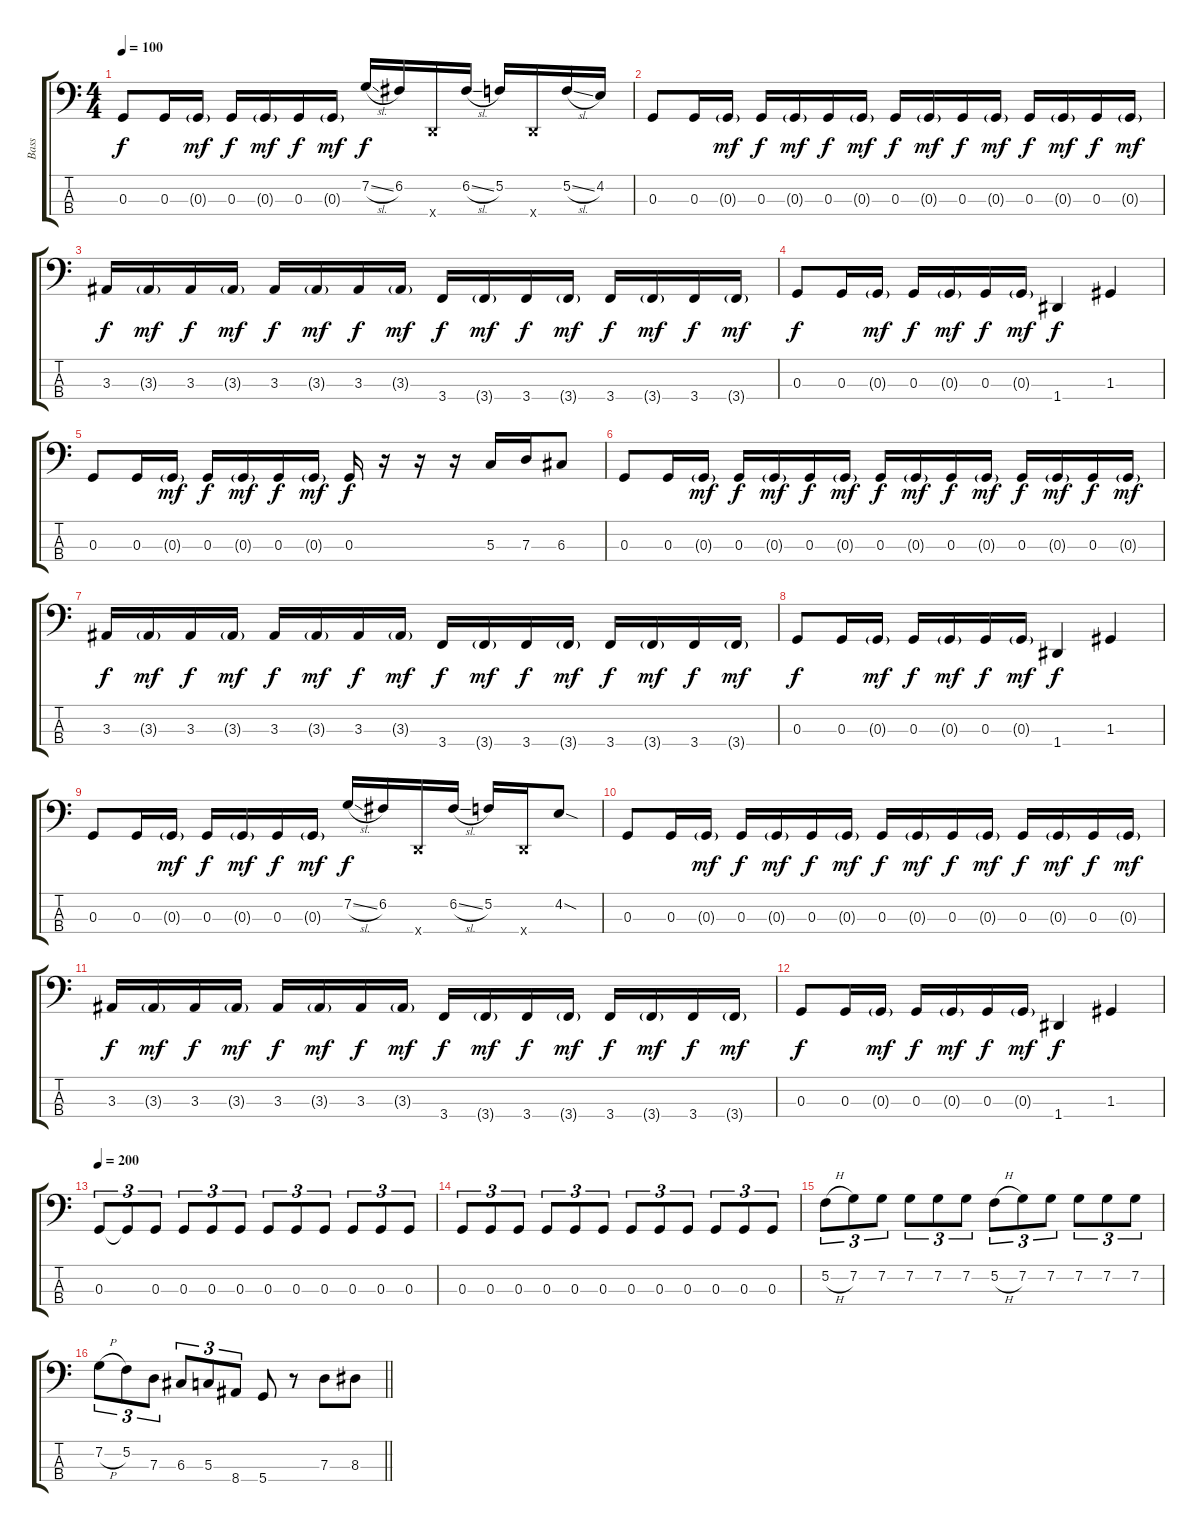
\track ("Bass" "Bass") {instrument slapbass1}
\staff {score tabs}
\tuning (F2 C2 G1 D1) {hide}
\ts (4 4)
\tempo 100
\clef f4
\ks c
0.3.8{dy f} 0.3.16 0.3{g}.16{dy mf} 0.3.16{dy f} 0.3{g}.16{dy mf} 0.3.16{dy f} 0.3{g}.16{dy mf} 7.2{sl}.16{dy f} 6.2.16 0.4{x}.16 6.2{sl}.16 5.2.16 0.4{x}.16 5.2{sl}.16 4.2.16 |
0.3.8 0.3.16 0.3{g}.16{dy mf} 0.3.16{dy f} 0.3{g}.16{dy mf} 0.3.16{dy f} 0.3{g}.16{dy mf} 0.3.16{dy f} 0.3{g}.16{dy mf} 0.3.16{dy f} 0.3{g}.16{dy mf} 0.3.16{dy f} 0.3{g}.16{dy mf} 0.3.16{dy f} 0.3{g}.16{dy mf} |
3.3.16{dy f} 3.3{g}.16{dy mf} 3.3.16{dy f} 3.3{g}.16{dy mf} 3.3.16{dy f} 3.3{g}.16{dy mf} 3.3.16{dy f} 3.3{g}.16{dy mf} 3.4.16{dy f} 3.4{g}.16{dy mf} 3.4.16{dy f} 3.4{g}.16{dy mf} 3.4.16{dy f} 3.4{g}.16{dy mf} 3.4.16{dy f} 3.4{g}.16{dy mf} |
0.3.8{dy f} 0.3.16 0.3{g}.16{dy mf} 0.3.16{dy f} 0.3{g}.16{dy mf} 0.3.16{dy f} 0.3{g}.16{dy mf} 1.4.4{dy f} 1.3.4 |
0.3.8 0.3.16 0.3{g}.16{dy mf} 0.3.16{dy f} 0.3{g}.16{dy mf} 0.3.16{dy f} 0.3{g}.16{dy mf} 0.3.16{dy f} r.16 r.16 r.16 5.3.16 7.3.16 6.3.8 |
0.3.8 0.3.16 0.3{g}.16{dy mf} 0.3.16{dy f} 0.3{g}.16{dy mf} 0.3.16{dy f} 0.3{g}.16{dy mf} 0.3.16{dy f} 0.3{g}.16{dy mf} 0.3.16{dy f} 0.3{g}.16{dy mf} 0.3.16{dy f} 0.3{g}.16{dy mf} 0.3.16{dy f} 0.3{g}.16{dy mf} |
3.3.16{dy f} 3.3{g}.16{dy mf} 3.3.16{dy f} 3.3{g}.16{dy mf} 3.3.16{dy f} 3.3{g}.16{dy mf} 3.3.16{dy f} 3.3{g}.16{dy mf} 3.4.16{dy f} 3.4{g}.16{dy mf} 3.4.16{dy f} 3.4{g}.16{dy mf} 3.4.16{dy f} 3.4{g}.16{dy mf} 3.4.16{dy f} 3.4{g}.16{dy mf} |
0.3.8{dy f} 0.3.16 0.3{g}.16{dy mf} 0.3.16{dy f} 0.3{g}.16{dy mf} 0.3.16{dy f} 0.3{g}.16{dy mf} 1.4.4{dy f} 1.3.4 |
0.3.8 0.3.16 0.3{g}.16{dy mf} 0.3.16{dy f} 0.3{g}.16{dy mf} 0.3.16{dy f} 0.3{g}.16{dy mf} 7.2{sl}.16{dy f} 6.2.16 0.4{x}.16 6.2{sl}.16 5.2.16 0.4{x}.16 4.2{sod}.8 |
0.3.8 0.3.16 0.3{g}.16{dy mf} 0.3.16{dy f} 0.3{g}.16{dy mf} 0.3.16{dy f} 0.3{g}.16{dy mf} 0.3.16{dy f} 0.3{g}.16{dy mf} 0.3.16{dy f} 0.3{g}.16{dy mf} 0.3.16{dy f} 0.3{g}.16{dy mf} 0.3.16{dy f} 0.3{g}.16{dy mf} |
3.3.16{dy f} 3.3{g}.16{dy mf} 3.3.16{dy f} 3.3{g}.16{dy mf} 3.3.16{dy f} 3.3{g}.16{dy mf} 3.3.16{dy f} 3.3{g}.16{dy mf} 3.4.16{dy f} 3.4{g}.16{dy mf} 3.4.16{dy f} 3.4{g}.16{dy mf} 3.4.16{dy f} 3.4{g}.16{dy mf} 3.4.16{dy f} 3.4{g}.16{dy mf} |
0.3.8{dy f} 0.3.16 0.3{g}.16{dy mf} 0.3.16{dy f} 0.3{g}.16{dy mf} 0.3.16{dy f} 0.3{g}.16{dy mf} 1.4.4{dy f} 1.3.4 |
\tempo 200
0.3.8{tu (3 2)} 0.3{t}.8{tu (3 2)} 0.3.8{tu (3 2)} 0.3.8{tu (3 2)} 0.3.8{tu (3 2)} 0.3.8{tu (3 2)} 0.3.8{tu (3 2)} 0.3.8{tu (3 2)} 0.3.8{tu (3 2)} 0.3.8{tu (3 2)} 0.3.8{tu (3 2)} 0.3.8{tu (3 2)} |
0.3.8{tu (3 2)} 0.3.8{tu (3 2)} 0.3.8{tu (3 2)} 0.3.8{tu (3 2)} 0.3.8{tu (3 2)} 0.3.8{tu (3 2)} 0.3.8{tu (3 2)} 0.3.8{tu (3 2)} 0.3.8{tu (3 2)} 0.3.8{tu (3 2)} 0.3.8{tu (3 2)} 0.3.8{tu (3 2)} |
5.2{h}.8{tu (3 2)} 7.2.8{tu (3 2)} 7.2.8{tu (3 2)} 7.2.8{tu (3 2)} 7.2.8{tu (3 2)} 7.2.8{tu (3 2)} 5.2{h}.8{tu (3 2)} 7.2.8{tu (3 2)} 7.2.8{tu (3 2)} 7.2.8{tu (3 2)} 7.2.8{tu (3 2)} 7.2.8{tu (3 2)} |
\barLineRight lightlight
7.2{h}.8{tu (3 2)} 5.2.8{tu (3 2)} 7.3.8{tu (3 2)} 6.3.8{tu (3 2)} 5.3.8{tu (3 2)} 8.4.8{tu (3 2)} 5.4.8 r.8 7.3.8 8.3.8
